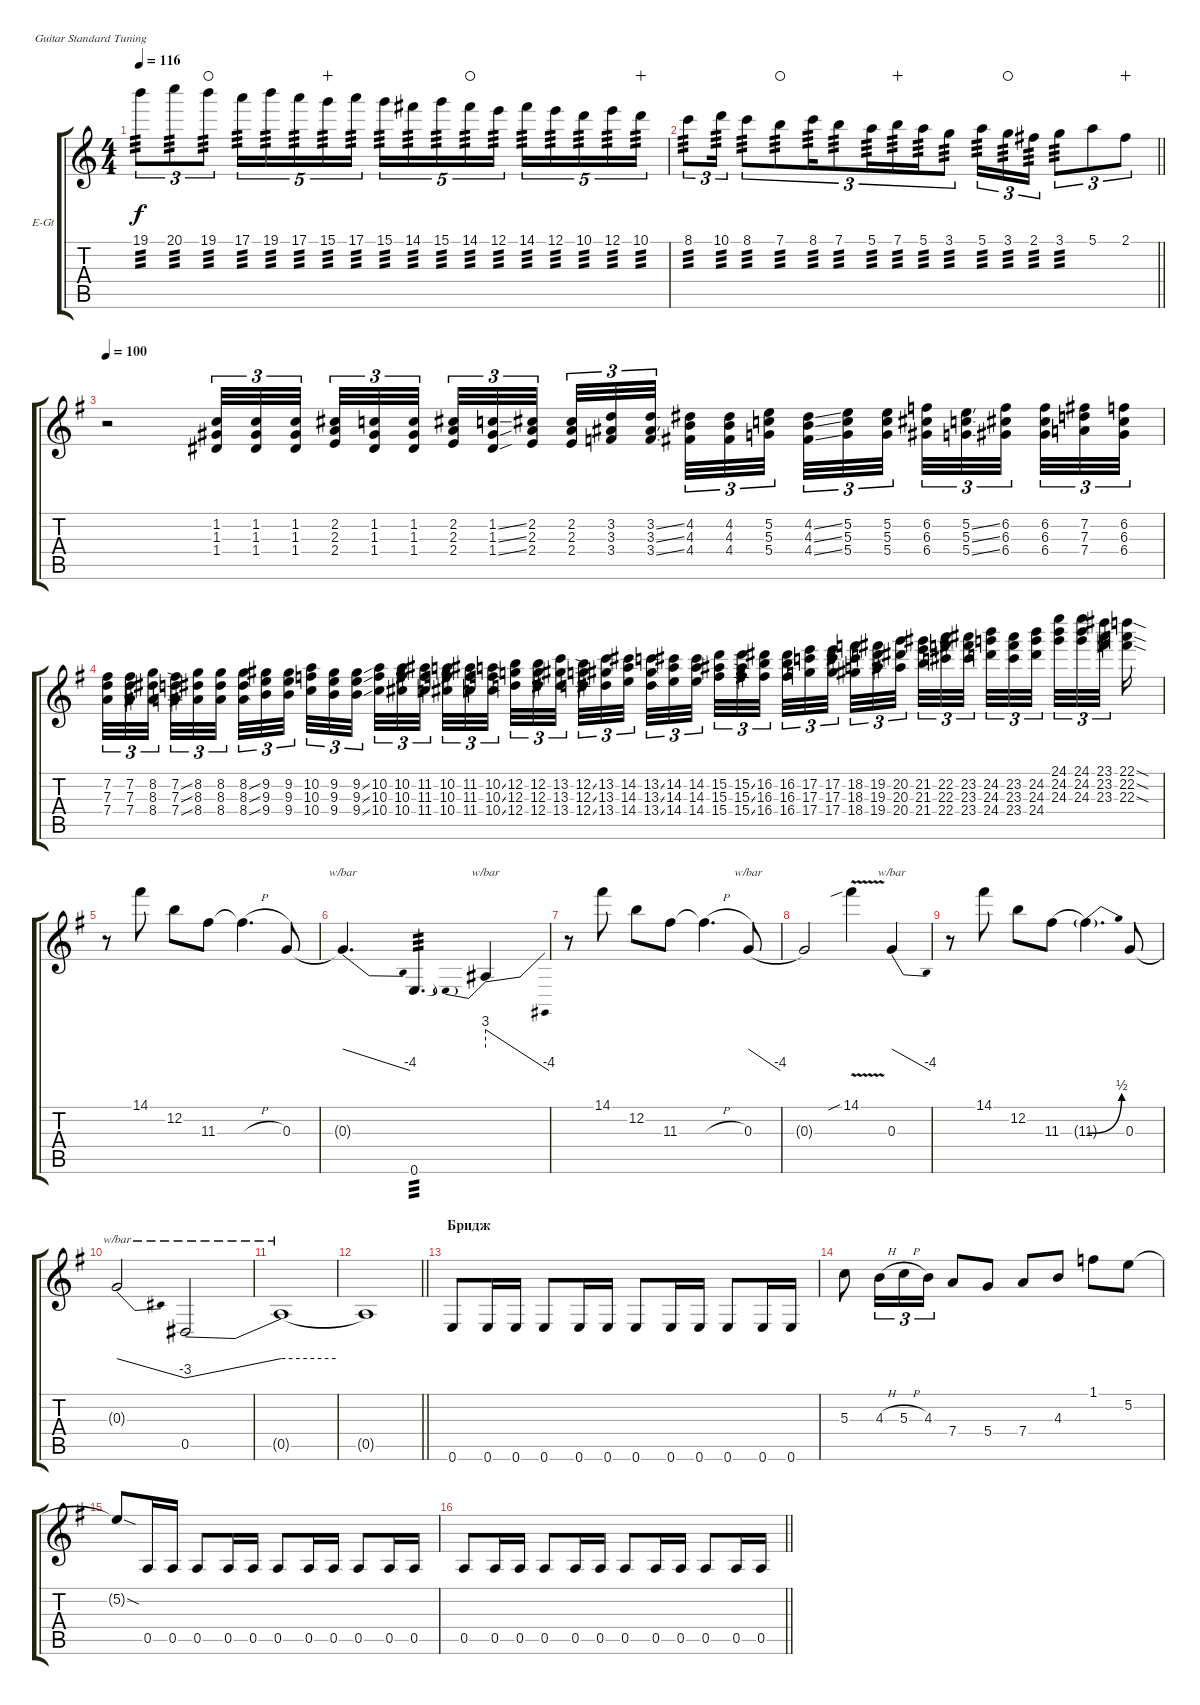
\bracketExtendMode groupsimilarinstruments
\firstSystemTrackNameOrientation horizontal
\otherSystemsTrackNameOrientation horizontal
\track ("Сергей Маврин" "E-Gt") {instrument distortionguitar}
\staff {score tabs}
\tuning (E4 B3 G3 D3 A2 E2)
\ts (4 4)
\tempo 116
\clef g2
\scale
0.333333
\ks aminor
19.1.8{tu (3 2) tp 3 dy f} 20.1.8{tu (3 2) tp 3} 19.1.8{tu (3 2) tp 3 waho} 17.1.16{tu (5 4) tp 3} 19.1.16{tu (5 4) tp 3} 17.1.16{tu (5 4) tp 3} 15.1.16{tu (5 4) tp 3 wahc} 17.1.16{tu (5 4) tp 3} 15.1.16{tu (5 4) tp 3} 14.1.16{tu (5 4) tp 3} 15.1.16{tu (5 4) tp 3} 14.1.16{tu (5 4) tp 3 waho} 12.1.16{tu (5 4) tp 3} 14.1.16{tu (5 4) tp 3} 12.1.16{tu (5 4) tp 3} 10.1.16{tu (5 4) tp 3} 12.1.16{tu (5 4) tp 3} 10.1.16{tu (5 4) tp 3 wahc} |
\scale
0.268722
\barLineRight lightlight
8.1.8{tu (3 2) tp 3} 10.1.16{tu (3 2) tp 3} 8.1.8{tu (3 2) tp 3} 7.1.8{tu (3 2) tp 3 waho} 8.1.16{tu (3 2) tp 3} 7.1.8{tu (3 2) tp 3} 5.1.16{tu (3 2) tp 3} 7.1.16{tu (3 2) tp 3 wahc} 5.1.16{tu (3 2) tp 3} 3.1.8{tu (3 2) tp 3} 5.1.16{tu (3 2) tp 3} 3.1.16{tu (3 2) tp 3 waho} 2.1.16{tu (3 2) tp 3} 3.1.8{tu (3 2) tp 3} 5.1.8{tu (3 2)} 2.1.8{tu (3 2) wahc} |
\tempo 100
\scale
0.462555
\ks eminor
r.2 (1.2 1.3 1.4).32{tu (3 2)} (1.2 1.3 1.4).32{tu (3 2)} (1.2 1.3 1.4).32{tu (3 2)} (2.2 2.3 2.4).32{tu (3 2)} (1.2 1.3 1.4).32{tu (3 2)} (1.2 1.3 1.4).32{tu (3 2)} (2.2 2.3 2.4).32{tu (3 2)} (1.2{ss} 1.3{ss} 1.4{ss}).32{tu (3 2)} (2.2 2.3 2.4).32{tu (3 2)} (2.2 2.3 2.4).32{tu (3 2)} (3.2 3.3 3.4).32{tu (3 2)} (3.2{ss} 3.3{ss} 3.4{ss}).32{tu (3 2)} (4.2 4.3 4.4).32{tu (3 2)} (4.2 4.3 4.4).32{tu (3 2)} (5.2 5.3 5.4).32{tu (3 2)} (4.2{ss} 4.3{ss} 4.4{ss}).32{tu (3 2)} (5.2 5.3 5.4).32{tu (3 2)} (5.2 5.3 5.4).32{tu (3 2)} (6.2 6.3 6.4).32{tu (3 2)} (5.2{ss} 5.3{ss} 5.4{ss}).32{tu (3 2)} (6.2 6.3 6.4).32{tu (3 2)} (6.2 6.3 6.4).32{tu (3 2)} (7.2 7.3 7.4).32{tu (3 2)} (6.2 6.3 6.4).32{tu (3 2)} |
\scale
0.268722 (7.2 7.3 7.4).32{tu (3 2)} (7.2 7.3 7.4).32{tu (3 2)} (8.2 8.3 8.4).32{tu (3 2)} (7.2{ss} 7.3{ss} 7.4{ss}).32{tu (3 2)} (8.2 8.3 8.4).32{tu (3 2)} (8.2 8.3 8.4).32{tu (3 2)} (8.2{ss} 8.3{ss} 8.4{ss}).32{tu (3 2)} (9.2 9.3 9.4).32{tu (3 2)} (9.2 9.3 9.4).32{tu (3 2)} (10.2 10.3 10.4).32{tu (3 2)} (9.2 9.3 9.4).32{tu (3 2)} (9.2{ss} 9.3{ss} 9.4{ss}).32{tu (3 2)} (10.2 10.3 10.4).32{tu (3 2)} (10.2 10.3 10.4).32{tu (3 2)} (11.2 11.3 11.4).32{tu (3 2)} (10.2 10.3 10.4).32{tu (3 2)} (11.2 11.3 11.4).32{tu (3 2)} (10.2{ss} 10.3{ss} 10.4{ss}).32{tu (3 2)} (12.2 12.3 12.4).32{tu (3 2)} (12.2 12.3 12.4).32{tu (3 2)} (13.2 13.3 13.4).32{tu (3 2)} (12.2{ss} 12.3{ss} 12.4{ss}).32{tu (3 2)} (13.2 13.3 13.4).32{tu (3 2)} (14.2 14.3 14.4).32{tu (3 2)} (13.2{ss} 13.3{ss} 13.4{ss}).32{tu (3 2)} (14.2 14.3 14.4).32{tu (3 2)} (14.2 14.3 14.4).32{tu (3 2)} (15.2 15.3 15.4).32{tu (3 2)} (15.2{ss} 15.3{ss} 15.4{ss}).32{tu (3 2)} (16.2 16.3 16.4).32{tu (3 2)} (16.2 16.3 16.4).32{tu (3 2)} (17.2 17.3 17.4).32{tu (3 2)} (17.2 17.3 17.4).32{tu (3 2)} (18.2 18.3 18.4).32{tu (3 2)} (19.2 19.3 19.4).32{tu (3 2)} (20.2 20.3 20.4).32{tu (3 2)} (21.2 21.3 21.4).32{tu (3 2)} (22.2 22.3 22.4).32{tu (3 2)} (23.2 23.3 23.4).32{tu (3 2)} (24.2 24.3 24.4).32{tu (3 2)} (23.2 23.3 23.4).32{tu (3 2)} (24.2 24.3 24.4).32{tu (3 2)} (24.1 24.2 24.3).32{tu (3 2)} (24.1 24.2 24.3).32{tu (3 2)} (23.1 23.2 23.3).32{tu (3 2)} (22.1{sod} 22.2{sod} 22.3{sod}).16 |
\scale
0.333333 r.8 14.1.8 12.2.8 11.3.8 11.3{h t}.4{d} 0.3.8 |
\scale
0.333333 0.3{t}.4{d tbe (dive default 0 0 60 -16)} 0.6.4{d tp 3} 0.6{t}.4{tbe (predivedive default 0 12 60 -16)} |
\scale
0.333333 r.8 14.1.8 12.2.8 11.3.8 11.3{h t}.4{d} 0.3.8{tbe (dive default 0 0 60 -16)} |
\scale
0.333333 0.3{t}.2 14.1{v sib}.4 0.3.4{tbe (dive default 0 0 60 -16)} |
\scale
0.333333 r.8 14.1.8 12.2.8 11.3{be (hold 0 0 60 0)}.8 11.3{be (bend 0 0 60 2) t}.4{d} 0.3.8 |
\scale
0.333333 0.3{t}.2{tbe (dive default 0 0 60 -12)} 0.5.2{tbe (dive default 0 -12 60 0)} |
\scale
0.333333 0.5{t}.1{tbe (hold default 0 0 60 0)} |
\scale
0.333333
\barLineRight lightlight
0.5{t}.1 |
\section ("" "Бридж")
\scale
0.333333 0.6.8 0.6.16 0.6.16 0.6.8 0.6.16 0.6.16 0.6.8 0.6.16 0.6.16 0.6.8 0.6.16 0.6.16 |
\scale
0.333333 5.3.8 4.3{h}.16{tu (3 2)} 5.3{h}.16{tu (3 2)} 4.3.16{tu (3 2)} 7.4.8 5.4.8 7.4.8 4.3.8 1.1.8 5.2.8 |
\scale
0.333333 5.2{sod t}.8 0.5.16 0.5.16 0.5.8 0.5.16 0.5.16 0.5.8 0.5.16 0.5.16 0.5.8 0.5.16 0.5.16 |
\scale
0.333333
\barLineRight lightlight
0.5.8 0.5.16 0.5.16 0.5.8 0.5.16 0.5.16 0.5.8 0.5.16 0.5.16 0.5.8 0.5.16 0.5.16
